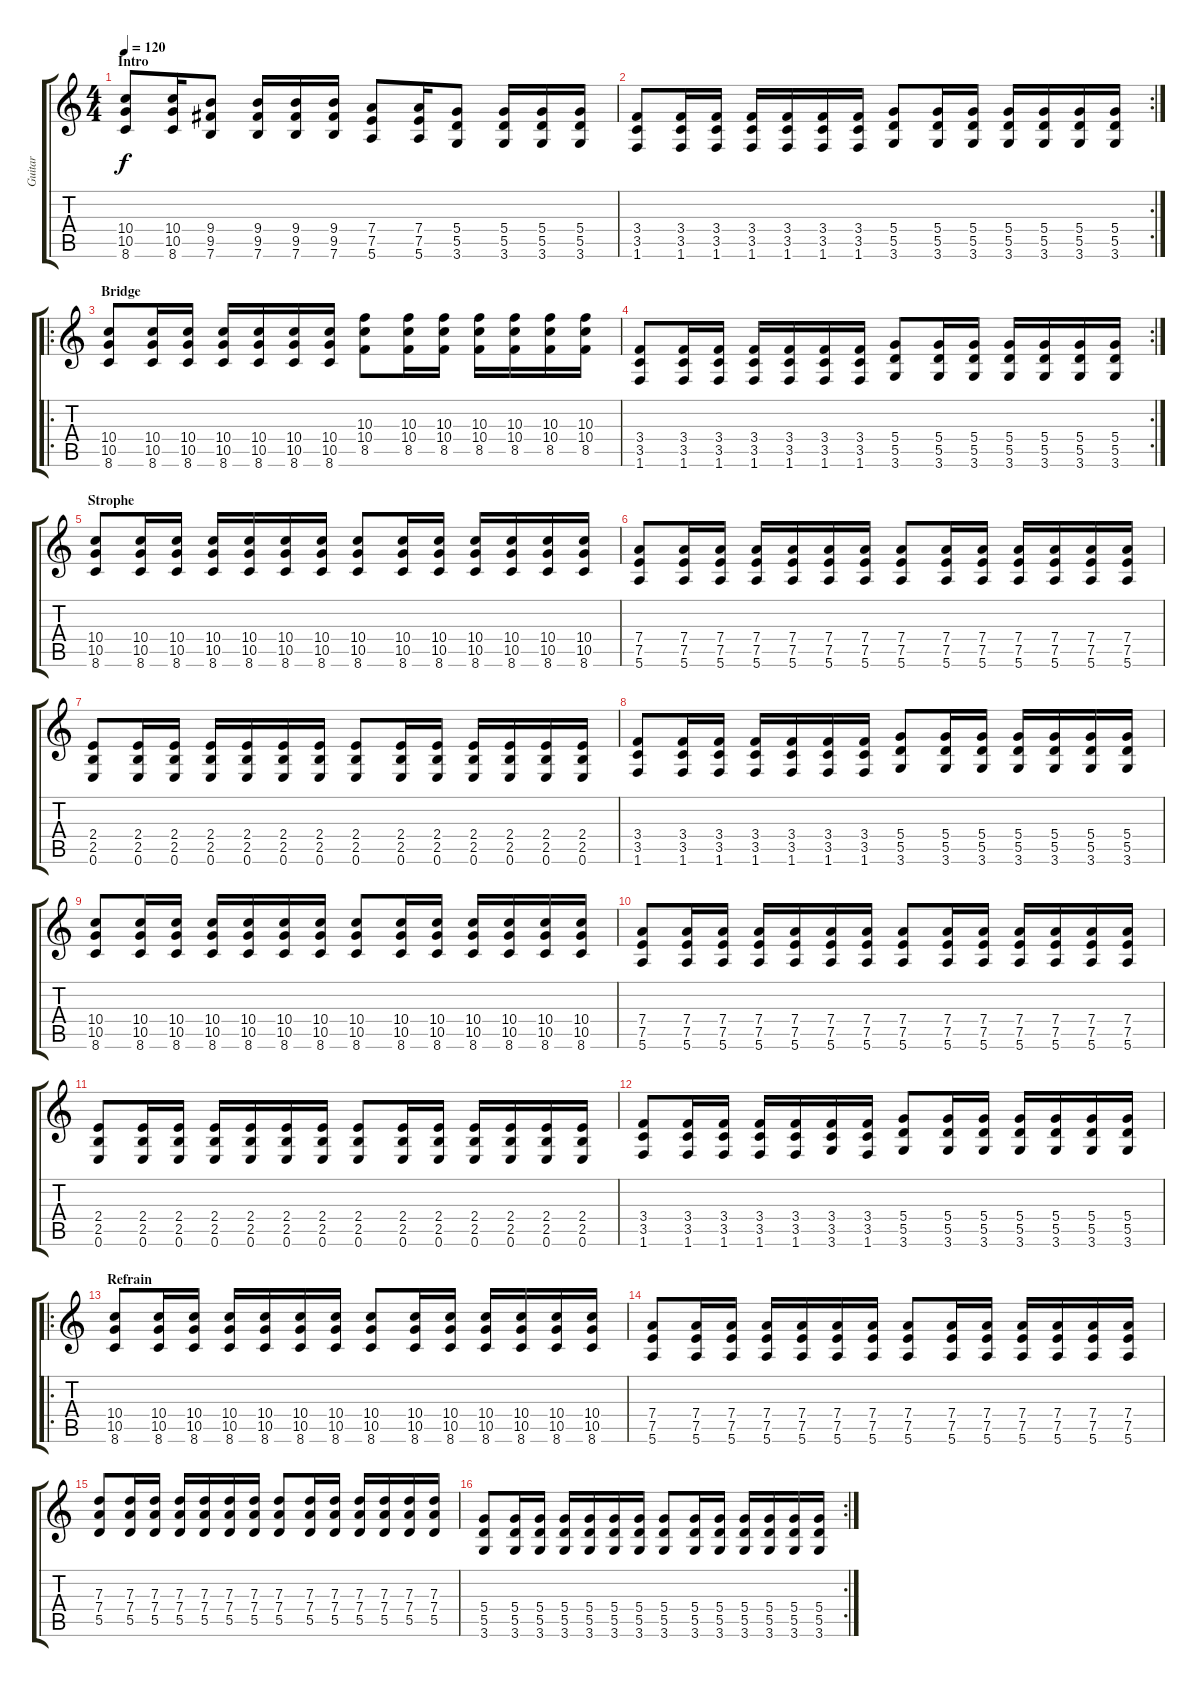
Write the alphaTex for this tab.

\track ("Guitar" "Guitar") {instrument distortionguitar}
\staff {score tabs}
\tuning (E4 B3 G3 D3 A2 E2) {hide}
\ts (4 4)
\section ("" "Intro")
\tempo 120
\clef g2
\ks c
(10.4 10.5 8.6).8{dy f instrument distortionguitar} (10.4 10.5 8.6).16 (9.4 9.5 7.6).8 (9.4 9.5 7.6).16 (9.4 9.5 7.6).16 (9.4 9.5 7.6).16 (7.4 7.5 5.6).8 (7.4 7.5 5.6).16 (5.4 5.5 3.6).8 (5.4 5.5 3.6).16 (5.4 5.5 3.6).16 (5.4 5.5 3.6).16 |
\rc 2
(3.4 3.5 1.6).8 (3.4 3.5 1.6).16 (3.4 3.5 1.6).16 (3.4 3.5 1.6).16 (3.4 3.5 1.6).16 (3.4 3.5 1.6).16 (3.4 3.5 1.6).16 (5.4 5.5 3.6).8 (5.4 5.5 3.6).16 (5.4 5.5 3.6).16 (5.4 5.5 3.6).16 (5.4 5.5 3.6).16 (5.4 5.5 3.6).16 (5.4 5.5 3.6).16 |
\ro
\section ("" "Bridge")
(10.4 10.5 8.6).8 (10.4 10.5 8.6).16 (10.4 10.5 8.6).16 (10.4 10.5 8.6).16 (10.4 10.5 8.6).16 (10.4 10.5 8.6).16 (10.4 10.5 8.6).16 (10.3 10.4 8.5).8 (10.3 10.4 8.5).16 (10.3 10.4 8.5).16 (10.3 10.4 8.5).16 (10.3 10.4 8.5).16 (10.3 10.4 8.5).16 (10.3 10.4 8.5).16 |
\rc 2
(3.4 3.5 1.6).8 (3.4 3.5 1.6).16 (3.4 3.5 1.6).16 (3.4 3.5 1.6).16 (3.4 3.5 1.6).16 (3.4 3.5 1.6).16 (3.4 3.5 1.6).16 (5.4 5.5 3.6).8 (5.4 5.5 3.6).16 (5.4 5.5 3.6).16 (5.4 5.5 3.6).16 (5.4 5.5 3.6).16 (5.4 5.5 3.6).16 (5.4 5.5 3.6).16 |
\section ("" "Strophe")
(10.4 10.5 8.6).8 (10.4 10.5 8.6).16 (10.4 10.5 8.6).16 (10.4 10.5 8.6).16 (10.4 10.5 8.6).16 (10.4 10.5 8.6).16 (10.4 10.5 8.6).16 (10.4 10.5 8.6).8 (10.4 10.5 8.6).16 (10.4 10.5 8.6).16 (10.4 10.5 8.6).16 (10.4 10.5 8.6).16 (10.4 10.5 8.6).16 (10.4 10.5 8.6).16 |
(7.4 7.5 5.6).8 (7.4 7.5 5.6).16 (7.4 7.5 5.6).16 (7.4 7.5 5.6).16 (7.4 7.5 5.6).16 (7.4 7.5 5.6).16 (7.4 7.5 5.6).16 (7.4 7.5 5.6).8 (7.4 7.5 5.6).16 (7.4 7.5 5.6).16 (7.4 7.5 5.6).16 (7.4 7.5 5.6).16 (7.4 7.5 5.6).16 (7.4 7.5 5.6).16 |
(2.4 2.5 0.6).8 (2.4 2.5 0.6).16 (2.4 2.5 0.6).16 (2.4 2.5 0.6).16 (2.4 2.5 0.6).16 (2.4 2.5 0.6).16 (2.4 2.5 0.6).16 (2.4 2.5 0.6).8 (2.4 2.5 0.6).16 (2.4 2.5 0.6).16 (2.4 2.5 0.6).16 (2.4 2.5 0.6).16 (2.4 2.5 0.6).16 (2.4 2.5 0.6).16 |
(3.4 3.5 1.6).8 (3.4 3.5 1.6).16 (3.4 3.5 1.6).16 (3.4 3.5 1.6).16 (3.4 3.5 1.6).16 (3.4 3.5 1.6).16 (3.4 3.5 1.6).16 (5.4 5.5 3.6).8 (5.4 5.5 3.6).16 (5.4 5.5 3.6).16 (5.4 5.5 3.6).16 (5.4 5.5 3.6).16 (5.4 5.5 3.6).16 (5.4 5.5 3.6).16 |
(10.4 10.5 8.6).8 (10.4 10.5 8.6).16 (10.4 10.5 8.6).16 (10.4 10.5 8.6).16 (10.4 10.5 8.6).16 (10.4 10.5 8.6).16 (10.4 10.5 8.6).16 (10.4 10.5 8.6).8 (10.4 10.5 8.6).16 (10.4 10.5 8.6).16 (10.4 10.5 8.6).16 (10.4 10.5 8.6).16 (10.4 10.5 8.6).16 (10.4 10.5 8.6).16 |
(7.4 7.5 5.6).8 (7.4 7.5 5.6).16 (7.4 7.5 5.6).16 (7.4 7.5 5.6).16 (7.4 7.5 5.6).16 (7.4 7.5 5.6).16 (7.4 7.5 5.6).16 (7.4 7.5 5.6).8 (7.4 7.5 5.6).16 (7.4 7.5 5.6).16 (7.4 7.5 5.6).16 (7.4 7.5 5.6).16 (7.4 7.5 5.6).16 (7.4 7.5 5.6).16 |
(2.4 2.5 0.6).8 (2.4 2.5 0.6).16 (2.4 2.5 0.6).16 (2.4 2.5 0.6).16 (2.4 2.5 0.6).16 (2.4 2.5 0.6).16 (2.4 2.5 0.6).16 (2.4 2.5 0.6).8 (2.4 2.5 0.6).16 (2.4 2.5 0.6).16 (2.4 2.5 0.6).16 (2.4 2.5 0.6).16 (2.4 2.5 0.6).16 (2.4 2.5 0.6).16 |
(3.4 3.5 1.6).8 (3.4 3.5 1.6).16 (3.4 3.5 1.6).16 (3.4 3.5 1.6).16 (3.4 3.5 1.6).16 (3.4 3.5 3.6).16 (3.4 3.5 1.6).16 (5.4 5.5 3.6).8 (5.4 5.5 3.6).16 (5.4 5.5 3.6).16 (5.4 5.5 3.6).16 (5.4 5.5 3.6).16 (5.4 5.5 3.6).16 (5.4 5.5 3.6).16 |
\ro
\section ("" "Refrain")
(10.4 10.5 8.6).8 (10.4 10.5 8.6).16 (10.4 10.5 8.6).16 (10.4 10.5 8.6).16 (10.4 10.5 8.6).16 (10.4 10.5 8.6).16 (10.4 10.5 8.6).16 (10.4 10.5 8.6).8 (10.4 10.5 8.6).16 (10.4 10.5 8.6).16 (10.4 10.5 8.6).16 (10.4 10.5 8.6).16 (10.4 10.5 8.6).16 (10.4 10.5 8.6).16 |
(7.4 7.5 5.6).8 (7.4 7.5 5.6).16 (7.4 7.5 5.6).16 (7.4 7.5 5.6).16 (7.4 7.5 5.6).16 (7.4 7.5 5.6).16 (7.4 7.5 5.6).16 (7.4 7.5 5.6).8 (7.4 7.5 5.6).16 (7.4 7.5 5.6).16 (7.4 7.5 5.6).16 (7.4 7.5 5.6).16 (7.4 7.5 5.6).16 (7.4 7.5 5.6).16 |
(7.3 7.4 5.5).8 (7.3 7.4 5.5).16 (7.3 7.4 5.5).16 (7.3 7.4 5.5).16 (7.3 7.4 5.5).16 (7.3 7.4 5.5).16 (7.3 7.4 5.5).16 (7.3 7.4 5.5).8 (7.3 7.4 5.5).16 (7.3 7.4 5.5).16 (7.3 7.4 5.5).16 (7.3 7.4 5.5).16 (7.3 7.4 5.5).16 (7.3 7.4 5.5).16 |
\rc 2
(5.4 5.5 3.6).8 (5.4 5.5 3.6).16 (5.4 5.5 3.6).16 (5.4 5.5 3.6).16 (5.4 5.5 3.6).16 (5.4 5.5 3.6).16 (5.4 5.5 3.6).16 (5.4 5.5 3.6).8 (5.4 5.5 3.6).16 (5.4 5.5 3.6).16 (5.4 5.5 3.6).16 (5.4 5.5 3.6).16 (5.4 5.5 3.6).16 (5.4 5.5 3.6).16
